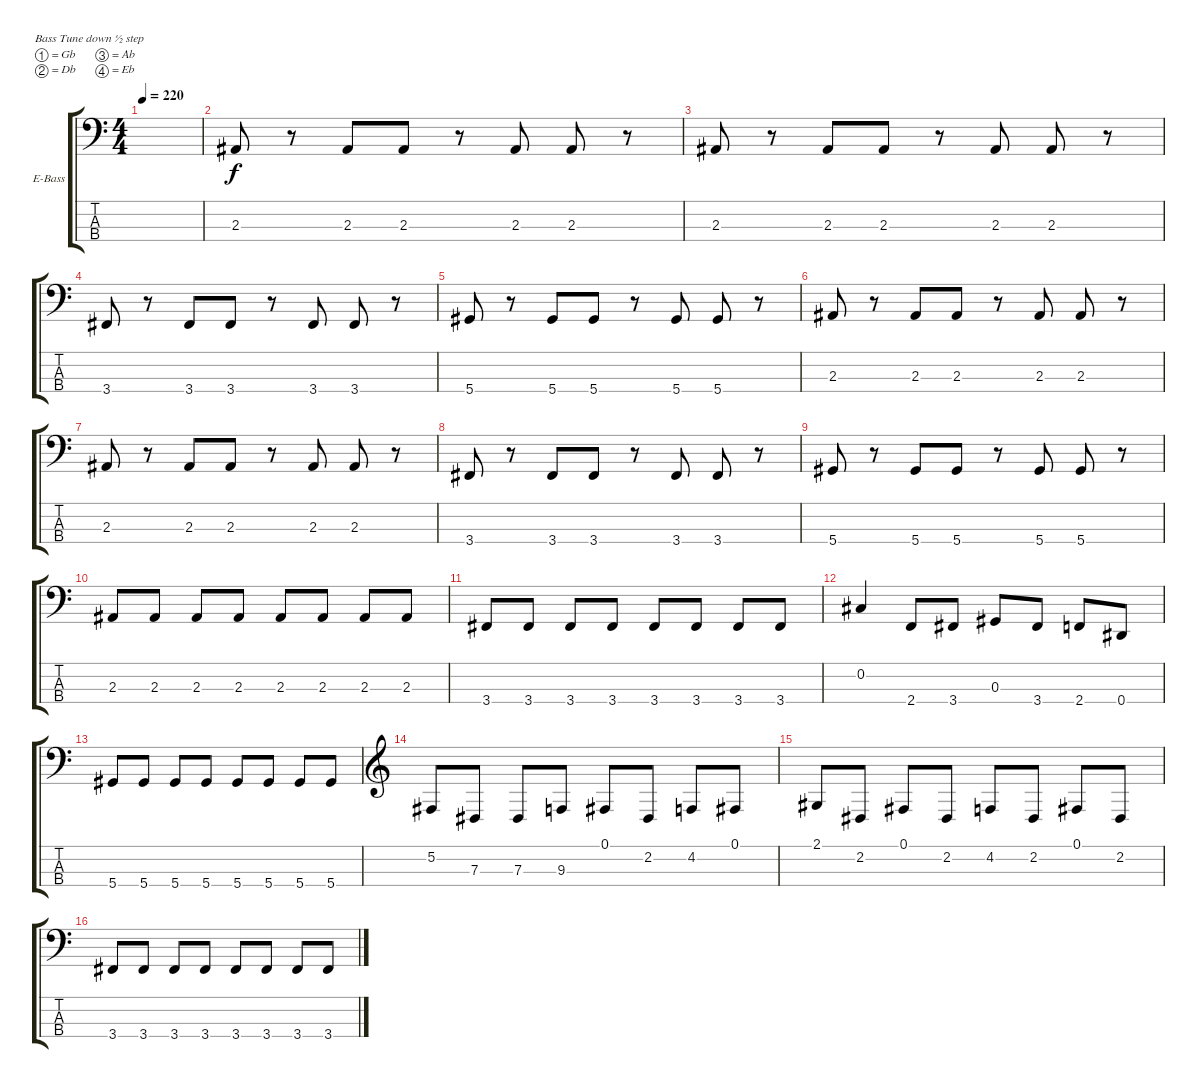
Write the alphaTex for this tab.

\defaultSystemsLayout 4
\bracketExtendMode groupsimilarinstruments
\firstSystemTrackNameOrientation horizontal
\otherSystemsTrackNameOrientation horizontal
\track ("Иван Изотов" "E-Bass") {instrument electricbassfinger}
\staff {score tabs}
\tuning (Gb2 Db2 Ab1 Eb1)
\ts (4 4)
\tempo 220
\clef f4
\scale
0.487395
\ks c
|
\scale
0.256303 2.3.8 r.8 2.3.8 2.3.8 r.8 2.3.8 2.3.8 r.8 |
\scale
0.256303 2.3.8 r.8 2.3.8 2.3.8 r.8 2.3.8 2.3.8 r.8 |
\scale
0.333333 3.4.8 r.8 3.4.8 3.4.8 r.8 3.4.8 3.4.8 r.8 |
\scale
0.333333 5.4.8 r.8 5.4.8 5.4.8 r.8 5.4.8 5.4.8 r.8 |
\scale
0.333333 2.3.8 r.8 2.3.8 2.3.8 r.8 2.3.8 2.3.8 r.8 |
\scale
0.333333 2.3.8 r.8 2.3.8 2.3.8 r.8 2.3.8 2.3.8 r.8 |
\scale
0.333333 3.4.8 r.8 3.4.8 3.4.8 r.8 3.4.8 3.4.8 r.8 |
\scale
0.333333 5.4.8 r.8 5.4.8 5.4.8 r.8 5.4.8 5.4.8 r.8 |
\scale
0.333333 2.3.8 2.3.8 2.3.8 2.3.8 2.3.8 2.3.8 2.3.8 2.3.8 |
\scale
0.333333 3.4.8 3.4.8 3.4.8 3.4.8 3.4.8 3.4.8 3.4.8 3.4.8 |
\scale
0.333333 0.2.4 2.4.8 3.4.8 0.3.8 3.4.8 2.4.8 0.4.8 |
\scale
0.333333 5.4.8 5.4.8 5.4.8 5.4.8 5.4.8 5.4.8 5.4.8 5.4.8 |
\clef g2
\scale
0.333333 5.2.8 7.3.8 7.3.8 9.3.8 0.1.8 2.2.8 4.2.8 0.1.8 |
\scale
0.333333 2.1.8 2.2.8 0.1.8 2.2.8 4.2.8 2.2.8 0.1.8 2.2.8 |
\clef f4
\scale
0.333333 3.4.8 3.4.8 3.4.8 3.4.8 3.4.8 3.4.8 3.4.8 3.4.8
